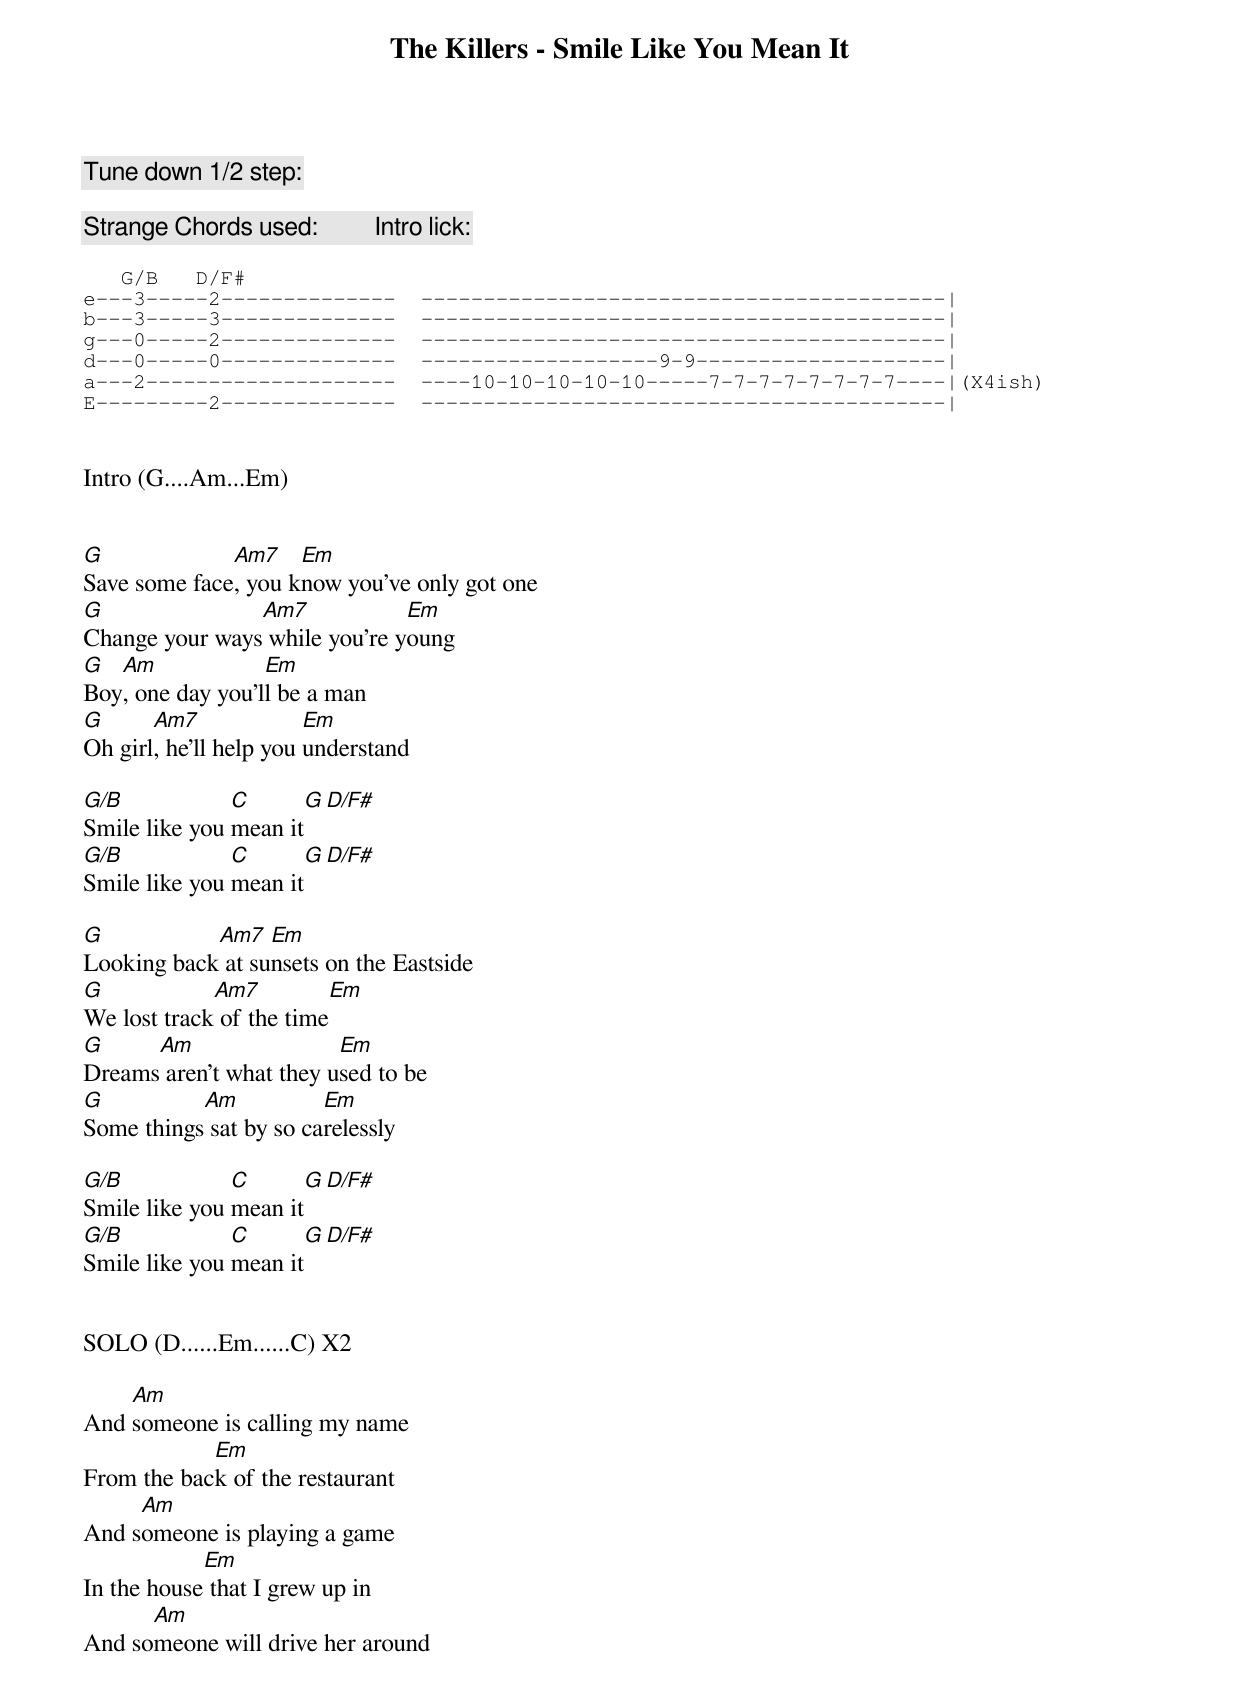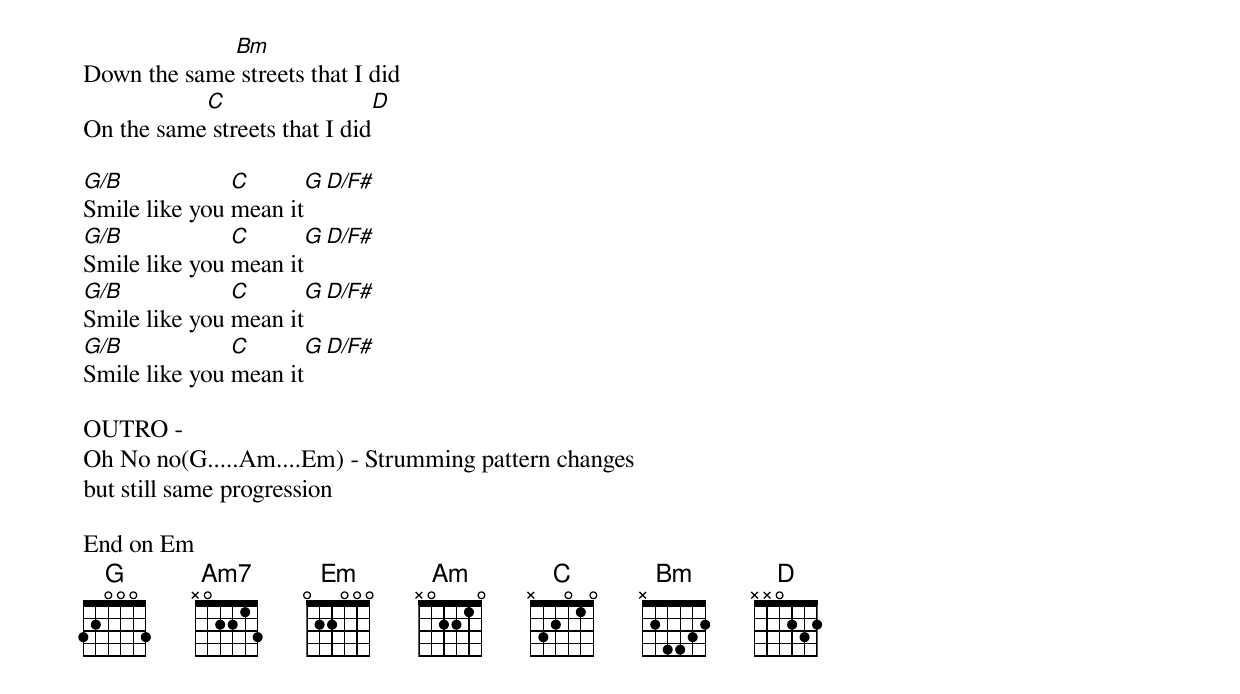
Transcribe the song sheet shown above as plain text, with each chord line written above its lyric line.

The Killers - Smile Like You Mean It

Tune down 1/2 step:

Strange Chords used:         Intro lick:

   G/B   D/F#
e---3-----2--------------  ------------------------------------------|
b---3-----3--------------  ------------------------------------------|
g---0-----2--------------  ------------------------------------------|
d---0-----0--------------  -------------------9-9--------------------|
a---2--------------------  ----10-10-10-10-10-----7-7-7-7-7-7-7-7----|(X4ish)
E---------2--------------  ------------------------------------------|


Intro (G....Am...Em)


G             Am7    Em
Save some face, you know you've only got one
G               Am7            Em
Change your ways while you're young
G  Am             Em
Boy, one day you'll be a man
G      Am7              Em
Oh girl, he'll help you understand

G/B            C        G     D/F#
Smile like you mean it
G/B            C        G     D/F#
Smile like you mean it

G           Am7   Em
Looking back at sunsets on the Eastside
G            Am7         Em
We lost track of the time
G     Am                 Em
Dreams aren't what they used to be
G          Am           Em
Some things sat by so carelessly

G/B            C        G    D/F#
Smile like you mean it
G/B            C        G    D/F#
Smile like you mean it


SOLO (D......Em......C) X2

    Am
And someone is calling my name
            Em
From the back of the restaurant
     Am
And someone is playing a game
            Em
In the house that I grew up in
      Am
And someone will drive her around
             Bm
Down the same streets that I did
           C                   D
On the same streets that I did

G/B            C        G    D/F#
Smile like you mean it
G/B            C        G    D/F#
Smile like you mean it
G/B            C        G    D/F#
Smile like you mean it
G/B            C        G    D/F#
Smile like you mean it

OUTRO -
Oh No no(G.....Am....Em) - Strumming pattern changes
but still same progression

End on Em
